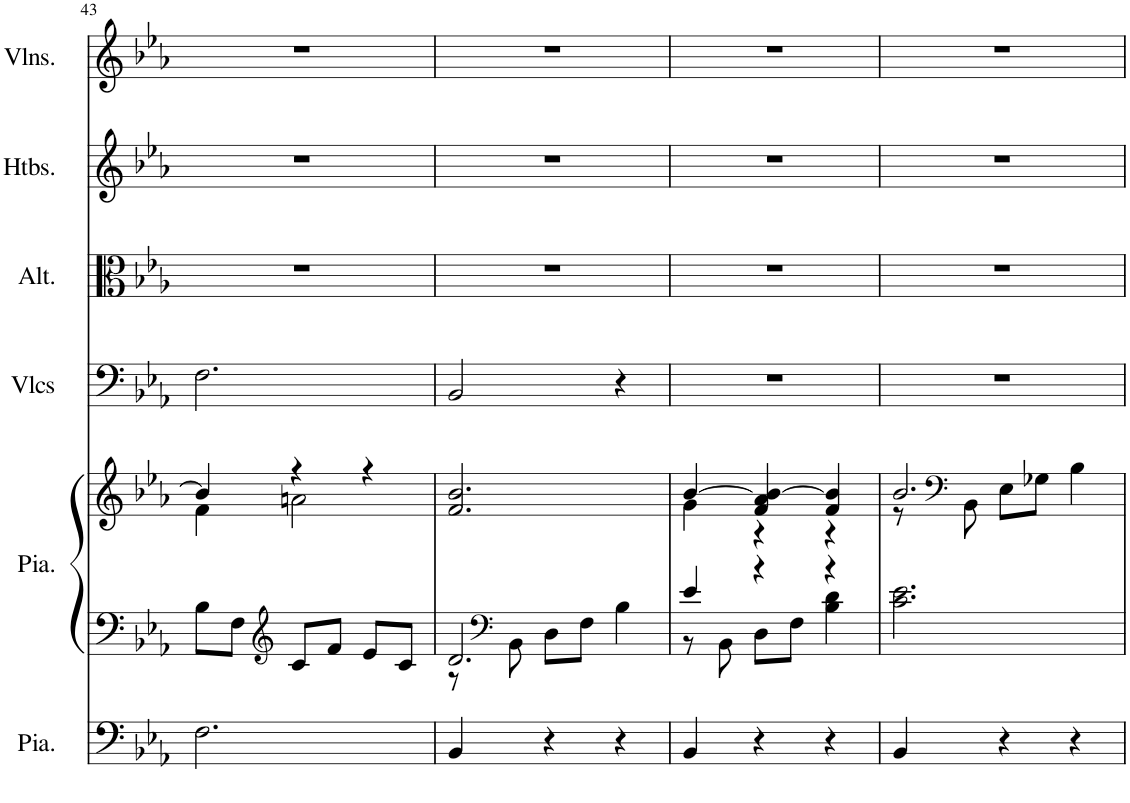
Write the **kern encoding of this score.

**kern	**kern	**kern	**kern	**kern	**kern	**kern
*part6	*part5	*part5	*part4	*part3	*part2	*part1
*staff7	*staff6	*staff5	*staff4	*staff3	*staff2	*staff1
*I"Piano, Pedals	*I"Piano, Organ	*	*I"Violoncelles, Bass	*I"Altos, Tenor	*I"Hautbois, Alto	*I"Violons, Soprano
*I'Pia.	*I'Pia.	*	*I'Vlcs	*I'Alt.	*I'Htbs.	*I'Vlns.
!!LO:PB:g=z
*clefF4	*clefF4	*clefG2	*clefF4	*clefC3	*clefG2	*clefG2
*k[b-e-a-]	*k[b-e-a-]	*k[b-e-a-]	*k[b-e-a-]	*k[b-e-a-]	*k[b-e-a-]	*k[b-e-a-]
*M3/4	*M3/4	*M3/4	*M3/4	*M3/4	*M3/4	*M3/4
=43	=43	=43	=43	=43	=43	=43
*	*	*^	*	*	*	*
2.F\	8B-\L	4b-/]	4f\	2.F\	2.r	2.r	2.r
.	8F\J	.	.	.	.	.	.
*	*clefG2	*	*	*	*	*	*
.	8c/L	4r	2an\	.	.	.	.
.	8f/J	.	.	.	.	.	.
.	8e-/L	4r	.	.	.	.	.
.	8c/J	.	.	.	.	.	.
*	*	*v	*v	*	*	*	*
=44	=44	=44	=44	=44	=44	=44
*	*^	*	*	*	*	*
4BB-/	2.d/	8r	2.f/ 2.b-/	2BB-/	2.r	2.r	2.r
*	*clefF4	*	*	*	*	*	*
.	.	8BB-\	.	.	.	.	.
4r	.	8D\L	.	.	.	.	.
.	.	8F\J	.	.	.	.	.
4r	.	4B-\	.	4r	.	.	.
=45	=45	=45	=45	=45	=45	=45	=45
*	*	*	*^	*	*	*	*
4BB-/	4e-/	8r	[4b-/	4g\	2.r	2.r	2.r	2.r
.	.	8BB-\	.	.	.	.	.	.
4r	4r	8D\L	4f/ 4a-/ 4b-/_	4r	.	.	.	.
.	.	8F\J	.	.	.	.	.	.
4r	4r	4B-\ 4d\	4f/ 4b-/]	4r	.	.	.	.
*	*v	*v	*	*	*	*	*	*
=46	=46	=46	=46	=46	=46	=46	=46
4BB-/	2.c\ 2.e-\	2.b-/	8r	2.r	2.r	2.r	2.r
*	*	*clefF4	*	*	*	*	*
.	.	.	8BB-\	.	.	.	.
4r	.	.	8E-\L	.	.	.	.
.	.	.	8G-X\J	.	.	.	.
4r	.	.	4B-\	.	.	.	.
*	*	*v	*v	*	*	*	*
=	=	=	=	=	=	=
*-	*-	*-	*-	*-	*-	*-
